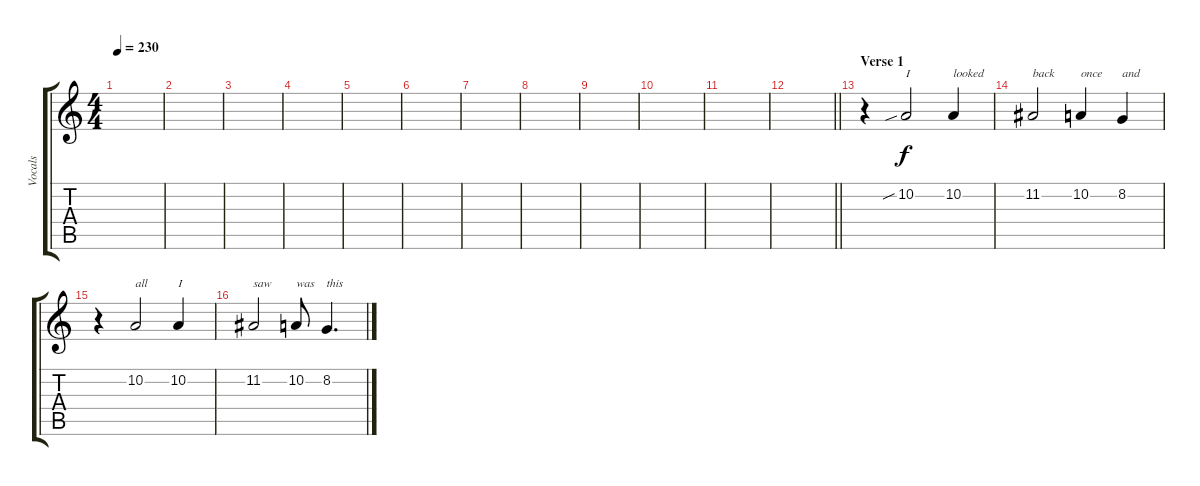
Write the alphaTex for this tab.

\track ("Vocals" "Vocals") {instrument lead2sawtooth}
\staff {score tabs}
\tuning (E4 B3 G3 D3 A2 E2) {hide}
\ts (4 4)
\tempo 230
\clef g2
\ks c
|
|
|
|
|
|
|
|
|
|
|
\barLineRight lightlight
|
\section ("" "Verse 1")
r.4 10.2{sib}.2{txt "I"} 10.2.4{txt "looked"} |
11.2.2{txt "back"} 10.2.4{txt "once"} 8.2.4{txt "and"} |
r.4 10.2.2{txt "all"} 10.2.4{txt "I"} |
11.2.2{txt "saw"} 10.2.8{txt "was"} 8.2.4{d txt "this"}
